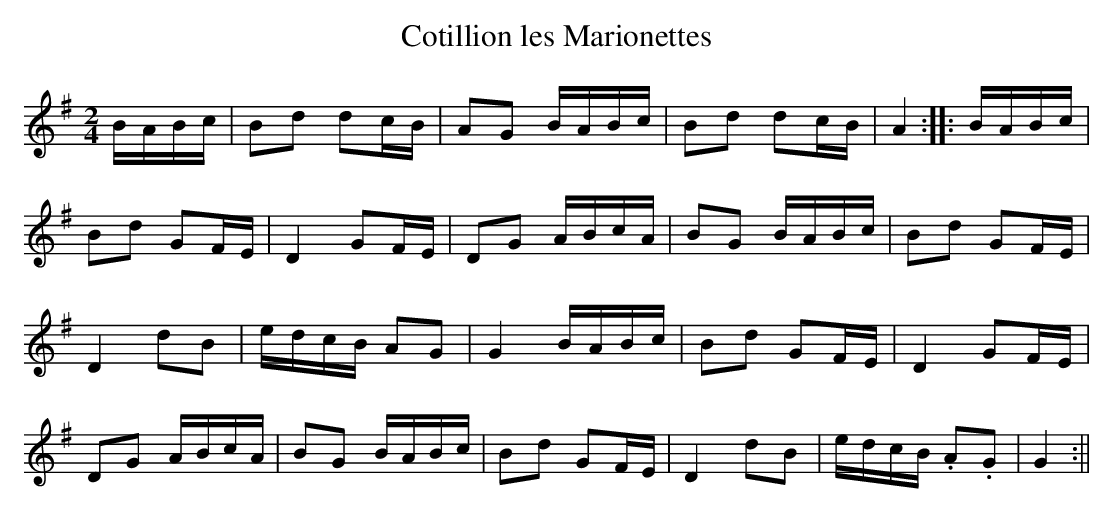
X:1
T:Cotillion les Marionettes
M:2/4
L:1/8
K:G
B/A/B/c/|Bd dc/B/|AG B/A/B/c/|Bd dc/B/|A2::B/A/B/c/|
Bd GF/E/|D2 GF/E/|DG A/B/c/A/|BG B/A/B/c/|Bd GF/E/|
D2 dB|e/d/c/B/ AG|G2 B/A/B/c/|Bd GF/E/|D2 GF/E/|
DG A/B/c/A/|BG B/A/B/c/|Bd GF/E/|D2 dB|e/d/c/B/ .A.G|G2:||
